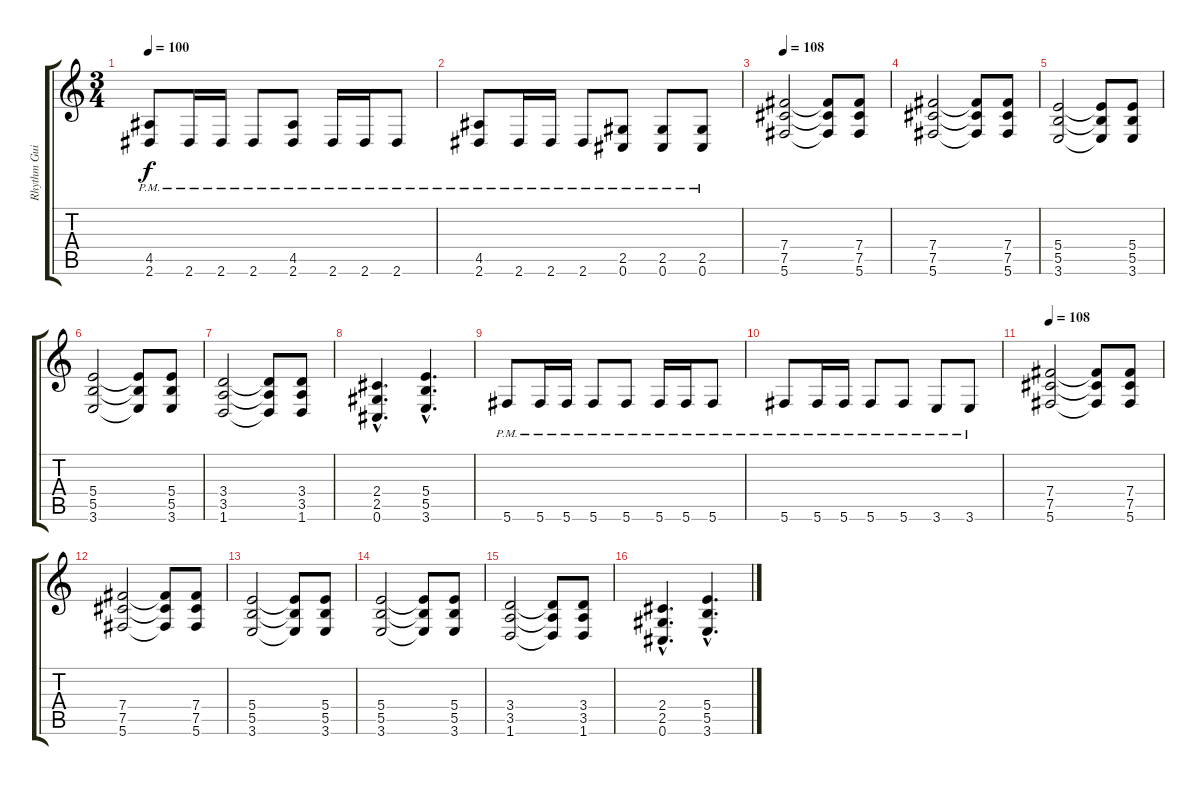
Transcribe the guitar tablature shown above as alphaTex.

\track ("Rhythm Guitar" "Rhythm Gui") {instrument distortionguitar}
\staff {score tabs}
\tuning (C4 Ab3 E3 B2 Gb2 Db2) {hide}
\ts (3 4)
\tempo 100
\clef g2
\ks c
(4.5{pm} 2.6{pm}).8{dy f} 2.6{pm}.16 2.6{pm}.16 2.6{pm}.8 (4.5{pm} 2.6{pm}).8 2.6{pm}.16 2.6{pm}.16 2.6{pm}.8 |
(4.5{pm} 2.6{pm}).8 2.6{pm}.16 2.6{pm}.16 2.6{pm}.8 (2.5{pm} 0.6{pm}).8 (2.5{pm} 0.6{pm}).8 (2.5{pm} 0.6{pm}).8 |
\tempo 108
(7.4 7.5 5.6).2 (7.4{t} 7.5{t} 5.6{t}).8 (7.4 7.5 5.6).8 |
(7.4 7.5 5.6).2 (7.4{t} 7.5{t} 5.6{t}).8 (7.4 7.5 5.6).8 |
(5.4 5.5 3.6).2 (5.4{t} 5.5{t} 3.6{t}).8 (5.4 5.5 3.6).8 |
(5.4 5.5 3.6).2 (5.4{t} 5.5{t} 3.6{t}).8 (5.4 5.5 3.6).8 |
(3.4 3.5 1.6).2 (3.4{t} 3.5{t} 1.6{t}).8 (3.4 3.5 1.6).8 |
(2.4{hac} 2.5{hac} 0.6{hac}).4{d} (5.4{hac} 5.5{hac} 3.6{hac}).4{d} |
5.6{pm}.8 5.6{pm}.16 5.6{pm}.16 5.6{pm}.8 5.6{pm}.8 5.6{pm}.16 5.6{pm}.16 5.6{pm}.8 |
5.6{pm}.8 5.6{pm}.16 5.6{pm}.16 5.6{pm}.8 5.6{pm}.8 3.6{pm}.8 3.6{pm}.8 |
\tempo 108
(7.4 7.5 5.6).2 (7.4{t} 7.5{t} 5.6{t}).8 (7.4 7.5 5.6).8 |
(7.4 7.5 5.6).2 (7.4{t} 7.5{t} 5.6{t}).8 (7.4 7.5 5.6).8 |
(5.4 5.5 3.6).2 (5.4{t} 5.5{t} 3.6{t}).8 (5.4 5.5 3.6).8 |
(5.4 5.5 3.6).2 (5.4{t} 5.5{t} 3.6{t}).8 (5.4 5.5 3.6).8 |
(3.4 3.5 1.6).2 (3.4{t} 3.5{t} 1.6{t}).8 (3.4 3.5 1.6).8 |
(2.4{hac} 2.5{hac} 0.6{hac}).4{d} (5.4{hac} 5.5{hac} 3.6{hac}).4{d}
